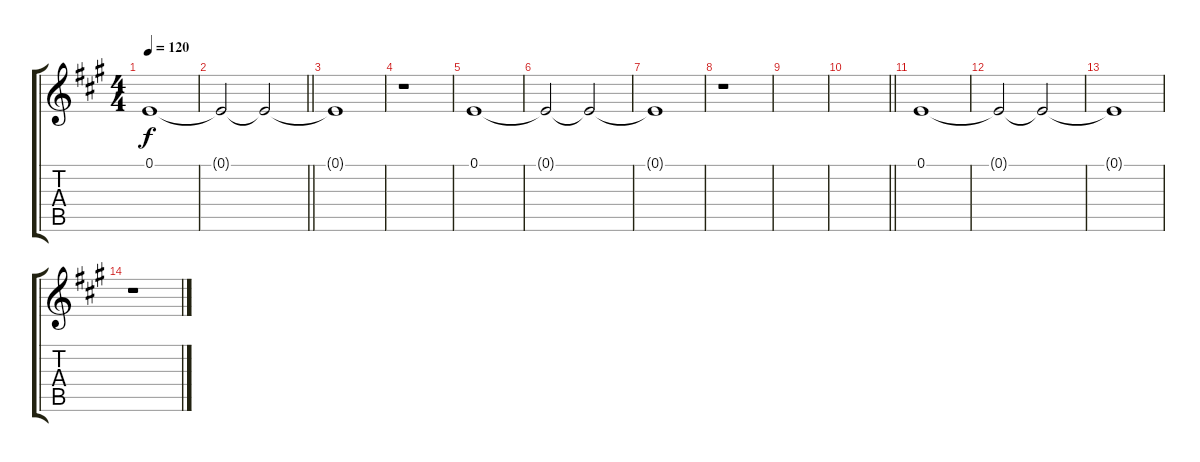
\track "" {instrument seashore}
\staff {score tabs}
\tuning (E4 B3 G3 D3 A2 E2) {hide}
\ts (4 4)
\tempo 120
\clef g2
\ks a
0.1.1{dy f balance 5} |
\barLineRight lightlight
0.1{t}.2 0.1{t}.2{volume 0} |
0.1{t}.1 |
r.1{volume 13 balance 11} |
0.1.1{balance 5} |
0.1{t}.2 0.1{t}.2{volume 0} |
0.1{t}.1 |
r.1{volume 13 balance 11} |
|
\barLineRight lightlight
|
0.1.1{balance 5} |
0.1{t}.2 0.1{t}.2{volume 0} |
0.1{t}.1 |
r.1{volume 13 balance 11}
